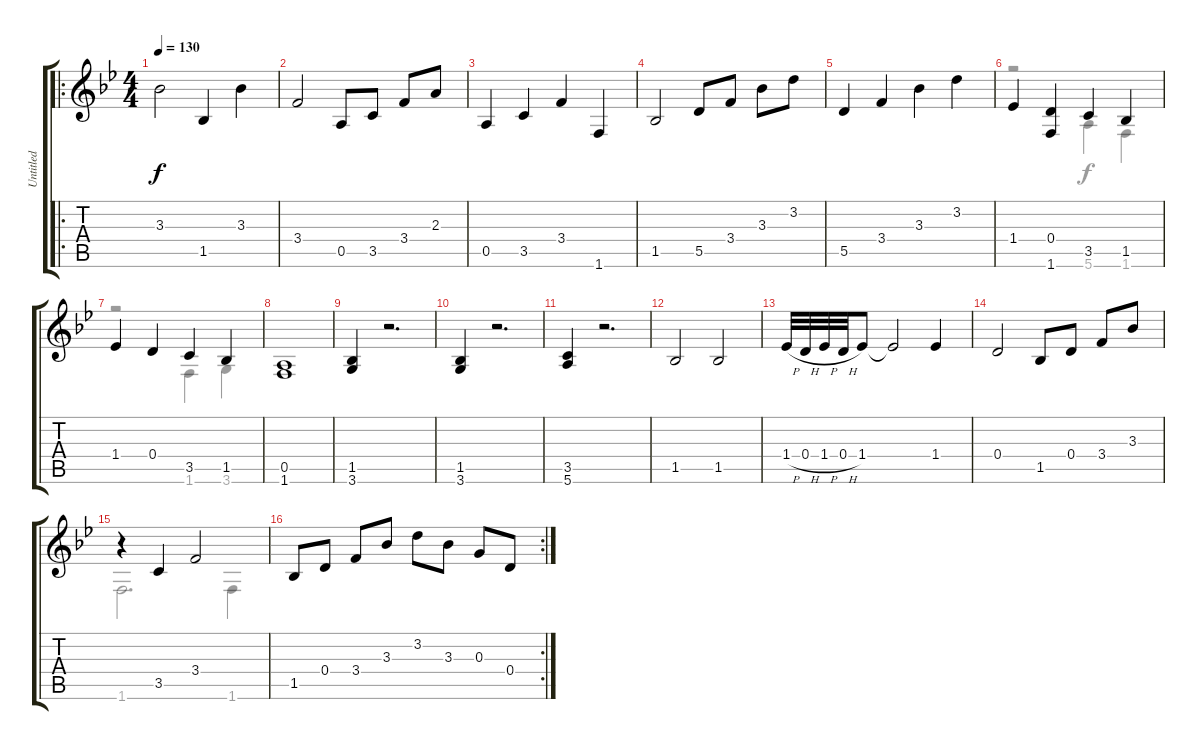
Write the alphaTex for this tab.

\track ("Untitled" "Untitled") {instrument acousticguitarnylon}
\staff {score tabs}
\tuning (E4 B3 G3 D3 A2 E2) {hide}
\voice
\ro
\ts (4 4)
\tempo 130
\clef g2
\ks bb
3.3.2{dy f} 1.5.4 3.3.4 |
3.4.2 0.5.8 3.5.8 3.4.8 2.3.8 |
0.5.4 3.5.4 3.4.4 1.6.4 |
1.5.2 5.5.8 3.4.8 3.3.8 3.2.8 |
5.5.4 3.4.4 3.3.4 3.2.4 |
1.4.4 (0.4 1.6).4 3.5.4 1.5.4 |
1.4.4 0.4.4 3.5.4 1.5.4 |
(0.5 1.6).1 |
(1.5 3.6).4 r.2{d} |
(1.5 3.6).4 r.2{d} |
(3.5 5.6).4 r.2{d} |
1.5.2 1.5.2 |
1.4{h}.32 0.4{h}.32 1.4{h}.32 0.4{h}.32 1.4.8 1.4{t}.2 1.4.4 |
0.4.2 1.5.8 0.4.8 3.4.8 3.3.8 |
r.4 3.5.4 3.4.2 |
\rc 2
1.5.8 0.4.8 3.4.8 3.3.8 3.2.8 3.3.8 0.3.8 0.4.8
\voice
\clef g2
\ottava regular
\simile none
\ks bb
|
|
|
|
|
r.2 5.6.4 1.6.4 |
r.2 1.6.4 3.6.4 |
|
|
|
|
|
|
|
1.6.2{d} 1.6.4 |
